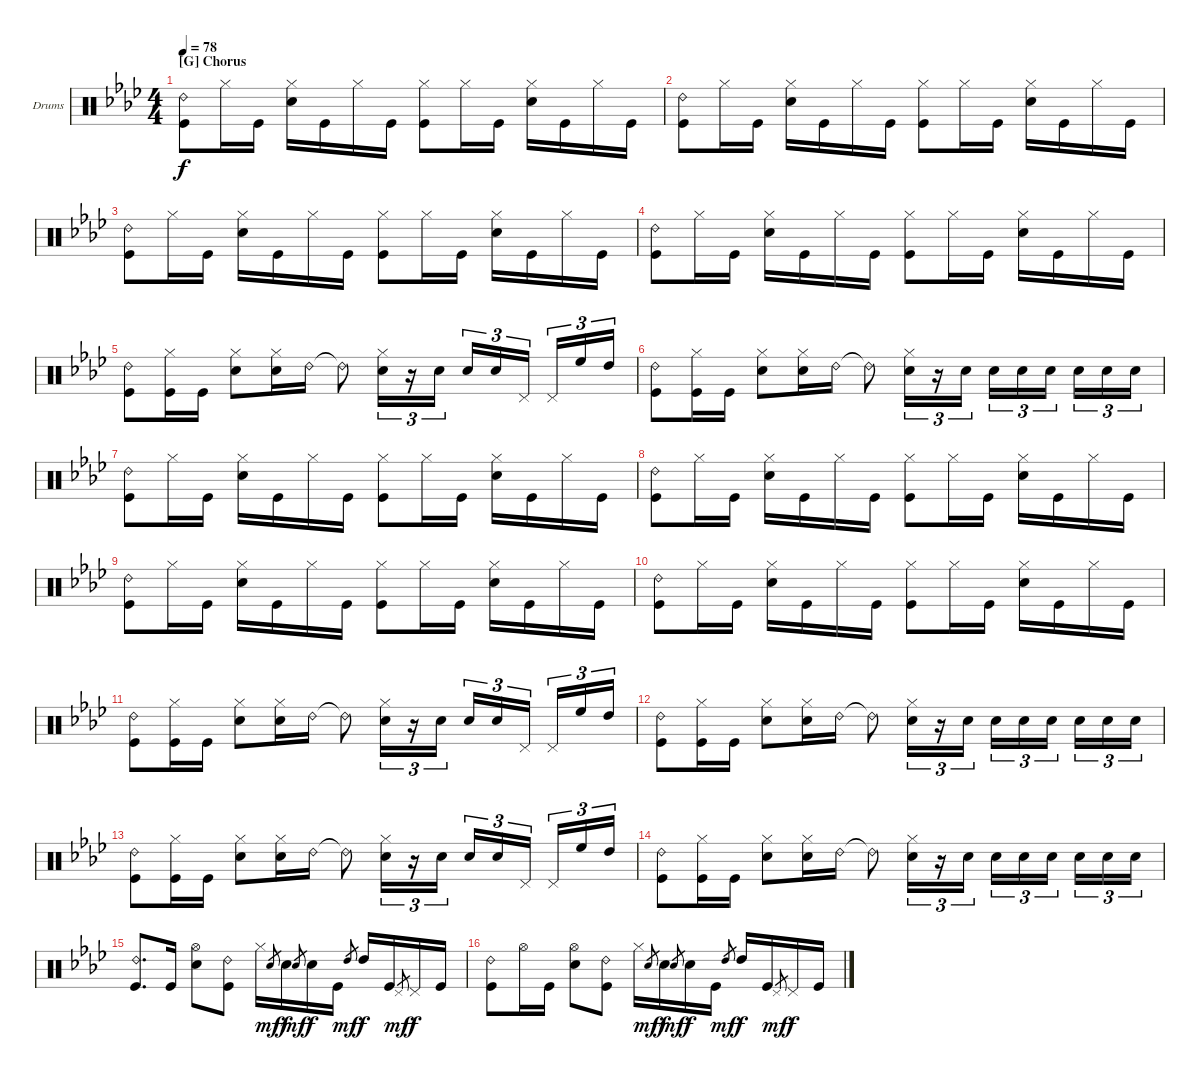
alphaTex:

\defaultSystemsLayout 4
\bracketExtendMode groupsimilarinstruments
\firstSystemTrackNameOrientation horizontal
\otherSystemsTrackNameOrientation horizontal
\track ("Drumkit" "Drums") {instrument percussion}
\staff {score}
\articulation defaults
\ts (4 4)
\section ("G" "Chorus")
\tempo 78
\clef neutral
\ks ab
("Ride (bell) 2" "Kick (hit)").8{dy f} "Hi-Hat (closed)".16 "Kick (hit)".16 ("Hi-Hat (closed)" "Snare (hit) 2").16 "Kick (hit)".16 "Hi-Hat (closed)".16 "Kick (hit)".16 ("Hi-Hat (closed)" "Kick (hit)").8 "Hi-Hat (closed)".16 "Kick (hit)".16 ("Hi-Hat (closed)" "Snare (hit) 2").16 "Kick (hit)".16 "Hi-Hat (closed)".16 "Kick (hit)".16 |
("Ride (bell) 2" "Kick (hit)").8 "Hi-Hat (closed)".16 "Kick (hit)".16 ("Hi-Hat (closed)" "Snare (hit) 2").16 "Kick (hit)".16 "Hi-Hat (closed)".16 "Kick (hit)".16 ("Hi-Hat (closed)" "Kick (hit)").8 "Hi-Hat (closed)".16 "Kick (hit)".16 ("Hi-Hat (closed)" "Snare (hit) 2").16 "Kick (hit)".16 "Hi-Hat (closed)".16 "Kick (hit)".16 |
("Ride (bell) 2" "Kick (hit)").8 "Hi-Hat (closed)".16 "Kick (hit)".16 ("Hi-Hat (closed)" "Snare (hit) 2").16 "Kick (hit)".16 "Hi-Hat (closed)".16 "Kick (hit)".16 ("Hi-Hat (closed)" "Kick (hit)").8 "Hi-Hat (closed)".16 "Kick (hit)".16 ("Hi-Hat (closed)" "Snare (hit) 2").16 "Kick (hit)".16 "Hi-Hat (closed)".16 "Kick (hit)".16 |
("Ride (bell) 2" "Kick (hit)").8 "Hi-Hat (closed)".16 "Kick (hit)".16 ("Hi-Hat (closed)" "Snare (hit) 2").16 "Kick (hit)".16 "Hi-Hat (closed)".16 "Kick (hit)".16 ("Hi-Hat (closed)" "Kick (hit)").8 "Hi-Hat (closed)".16 "Kick (hit)".16 ("Hi-Hat (closed)" "Snare (hit) 2").16 "Kick (hit)".16 "Hi-Hat (closed)".16 "Kick (hit)".16 |
("Ride (bell) 2" "Kick (hit)").8 ("Hi-Hat (closed)" "Kick (hit)").16 "Kick (hit)".16 ("Hi-Hat (closed)" "Snare (hit) 2").8 ("Hi-Hat (closed)" "Snare (hit) 2").16 "Ride (bell) 2".16 "Ride (bell) 2"{t}.8 ("Hi-Hat (closed)" "Snare (hit) 2").16{tu (3 2)} r.16{tu (3 2)} "Snare (hit) 2".16{tu (3 2)} "Snare (hit) 2".16{tu (3 2)} "Snare (hit) 2".16{tu (3 2)} "Pedal Hi-Hat (hit)".16{tu (3 2)} "Pedal Hi-Hat (hit)".16{tu (3 2)} "High Floor Tom (hit)".16{tu (3 2)} "High Tom (hit)".16{tu (3 2)} |
("Ride (bell) 2" "Kick (hit)").8 ("Hi-Hat (closed)" "Kick (hit)").16 "Kick (hit)".16 ("Hi-Hat (closed)" "Snare (hit) 2").8 ("Hi-Hat (closed)" "Snare (hit) 2").16 "Ride (bell) 2".16 "Ride (bell) 2"{t}.8 ("Hi-Hat (closed)" "Snare (hit) 2").16{tu (3 2)} r.16{tu (3 2)} "Snare (hit) 2".16{tu (3 2)} "Snare (hit) 2".16{tu (3 2)} "Snare (hit) 2".16{tu (3 2)} "Snare (hit) 2".16{tu (3 2)} "Snare (hit) 2".16{tu (3 2)} "Snare (hit) 2".16{tu (3 2)} "Snare (hit) 2".16{tu (3 2)} |
("Ride (bell) 2" "Kick (hit)").8 "Hi-Hat (closed)".16 "Kick (hit)".16 ("Hi-Hat (closed)" "Snare (hit) 2").16 "Kick (hit)".16 "Hi-Hat (closed)".16 "Kick (hit)".16 ("Hi-Hat (closed)" "Kick (hit)").8 "Hi-Hat (closed)".16 "Kick (hit)".16 ("Hi-Hat (closed)" "Snare (hit) 2").16 "Kick (hit)".16 "Hi-Hat (closed)".16 "Kick (hit)".16 |
("Ride (bell) 2" "Kick (hit)").8 "Hi-Hat (closed)".16 "Kick (hit)".16 ("Hi-Hat (closed)" "Snare (hit) 2").16 "Kick (hit)".16 "Hi-Hat (closed)".16 "Kick (hit)".16 ("Hi-Hat (closed)" "Kick (hit)").8 "Hi-Hat (closed)".16 "Kick (hit)".16 ("Hi-Hat (closed)" "Snare (hit) 2").16 "Kick (hit)".16 "Hi-Hat (closed)".16 "Kick (hit)".16 |
("Ride (bell) 2" "Kick (hit)").8 "Hi-Hat (closed)".16 "Kick (hit)".16 ("Hi-Hat (closed)" "Snare (hit) 2").16 "Kick (hit)".16 "Hi-Hat (closed)".16 "Kick (hit)".16 ("Hi-Hat (closed)" "Kick (hit)").8 "Hi-Hat (closed)".16 "Kick (hit)".16 ("Hi-Hat (closed)" "Snare (hit) 2").16 "Kick (hit)".16 "Hi-Hat (closed)".16 "Kick (hit)".16 |
("Ride (bell) 2" "Kick (hit)").8 "Hi-Hat (closed)".16 "Kick (hit)".16 ("Hi-Hat (closed)" "Snare (hit) 2").16 "Kick (hit)".16 "Hi-Hat (closed)".16 "Kick (hit)".16 ("Hi-Hat (closed)" "Kick (hit)").8 "Hi-Hat (closed)".16 "Kick (hit)".16 ("Hi-Hat (closed)" "Snare (hit) 2").16 "Kick (hit)".16 "Hi-Hat (closed)".16 "Kick (hit)".16 |
("Ride (bell) 2" "Kick (hit)").8 ("Hi-Hat (closed)" "Kick (hit)").16 "Kick (hit)".16 ("Hi-Hat (closed)" "Snare (hit) 2").8 ("Hi-Hat (closed)" "Snare (hit) 2").16 "Ride (bell) 2".16 "Ride (bell) 2"{t}.8 ("Hi-Hat (closed)" "Snare (hit) 2").16{tu (3 2)} r.16{tu (3 2)} "Snare (hit) 2".16{tu (3 2)} "Snare (hit) 2".16{tu (3 2)} "Snare (hit) 2".16{tu (3 2)} "Pedal Hi-Hat (hit)".16{tu (3 2)} "Pedal Hi-Hat (hit)".16{tu (3 2)} "High Floor Tom (hit)".16{tu (3 2)} "High Tom (hit)".16{tu (3 2)} |
("Ride (bell) 2" "Kick (hit)").8 ("Hi-Hat (closed)" "Kick (hit)").16 "Kick (hit)".16 ("Hi-Hat (closed)" "Snare (hit) 2").8 ("Hi-Hat (closed)" "Snare (hit) 2").16 "Ride (bell) 2".16 "Ride (bell) 2"{t}.8 ("Hi-Hat (closed)" "Snare (hit) 2").16{tu (3 2)} r.16{tu (3 2)} "Snare (hit) 2".16{tu (3 2)} "Snare (hit) 2".16{tu (3 2)} "Snare (hit) 2".16{tu (3 2)} "Snare (hit) 2".16{tu (3 2)} "Snare (hit) 2".16{tu (3 2)} "Snare (hit) 2".16{tu (3 2)} "Snare (hit) 2".16{tu (3 2)} |
("Ride (bell) 2" "Kick (hit)").8 ("Hi-Hat (closed)" "Kick (hit)").16 "Kick (hit)".16 ("Hi-Hat (closed)" "Snare (hit) 2").8 ("Hi-Hat (closed)" "Snare (hit) 2").16 "Ride (bell) 2".16 "Ride (bell) 2"{t}.8 ("Hi-Hat (closed)" "Snare (hit) 2").16{tu (3 2)} r.16{tu (3 2)} "Snare (hit) 2".16{tu (3 2)} "Snare (hit) 2".16{tu (3 2)} "Snare (hit) 2".16{tu (3 2)} "Pedal Hi-Hat (hit)".16{tu (3 2)} "Pedal Hi-Hat (hit)".16{tu (3 2)} "High Floor Tom (hit)".16{tu (3 2)} "High Tom (hit)".16{tu (3 2)} |
("Ride (bell) 2" "Kick (hit)").8 ("Hi-Hat (closed)" "Kick (hit)").16 "Kick (hit)".16 ("Hi-Hat (closed)" "Snare (hit) 2").8 ("Hi-Hat (closed)" "Snare (hit) 2").16 "Ride (bell) 2".16 "Ride (bell) 2"{t}.8 ("Hi-Hat (closed)" "Snare (hit) 2").16{tu (3 2)} r.16{tu (3 2)} "Snare (hit) 2".16{tu (3 2)} "Snare (hit) 2".16{tu (3 2)} "Snare (hit) 2".16{tu (3 2)} "Snare (hit) 2".16{tu (3 2)} "Snare (hit) 2".16{tu (3 2)} "Snare (hit) 2".16{tu (3 2)} "Snare (hit) 2".16{tu (3 2)} |
("Ride (bell) 2" "Kick (hit)").8{d} "Kick (hit)".16 ("Hi-Hat (open)" "Snare (hit) 2").8 ("Ride (bell) 2" "Kick (hit)").8 "Hi-Hat (closed)".16 "Snare (hit) 2".8{gr dy mf} "Snare (hit) 2".16{dy f} "Snare (hit) 2".8{gr dy mf} "Snare (hit) 2".16{dy f} "Kick (hit)".16 "High Tom (hit)".8{gr dy mf} "High Tom (hit)".16{dy f} "Kick (hit)".16 "Pedal Hi-Hat (hit)".8{gr dy mf} "Pedal Hi-Hat (hit)".16{dy f} "Kick (hit)".16 |
("Ride (bell) 2" "Kick (hit)").8 "Hi-Hat (open)".16 "Kick (hit)".16 ("Hi-Hat (open)" "Snare (hit) 2").8 ("Ride (bell) 2" "Kick (hit)").8 "Hi-Hat (closed)".16 "Snare (hit) 2".8{gr dy mf} "Snare (hit) 2".16{dy f} "Snare (hit) 2".8{gr dy mf} "Snare (hit) 2".16{dy f} "Kick (hit)".16 "High Tom (hit)".8{gr dy mf} "High Tom (hit)".16{dy f} "Kick (hit)".16 "Pedal Hi-Hat (hit)".8{gr dy mf} "Pedal Hi-Hat (hit)".16{dy f} "Kick (hit)".16
